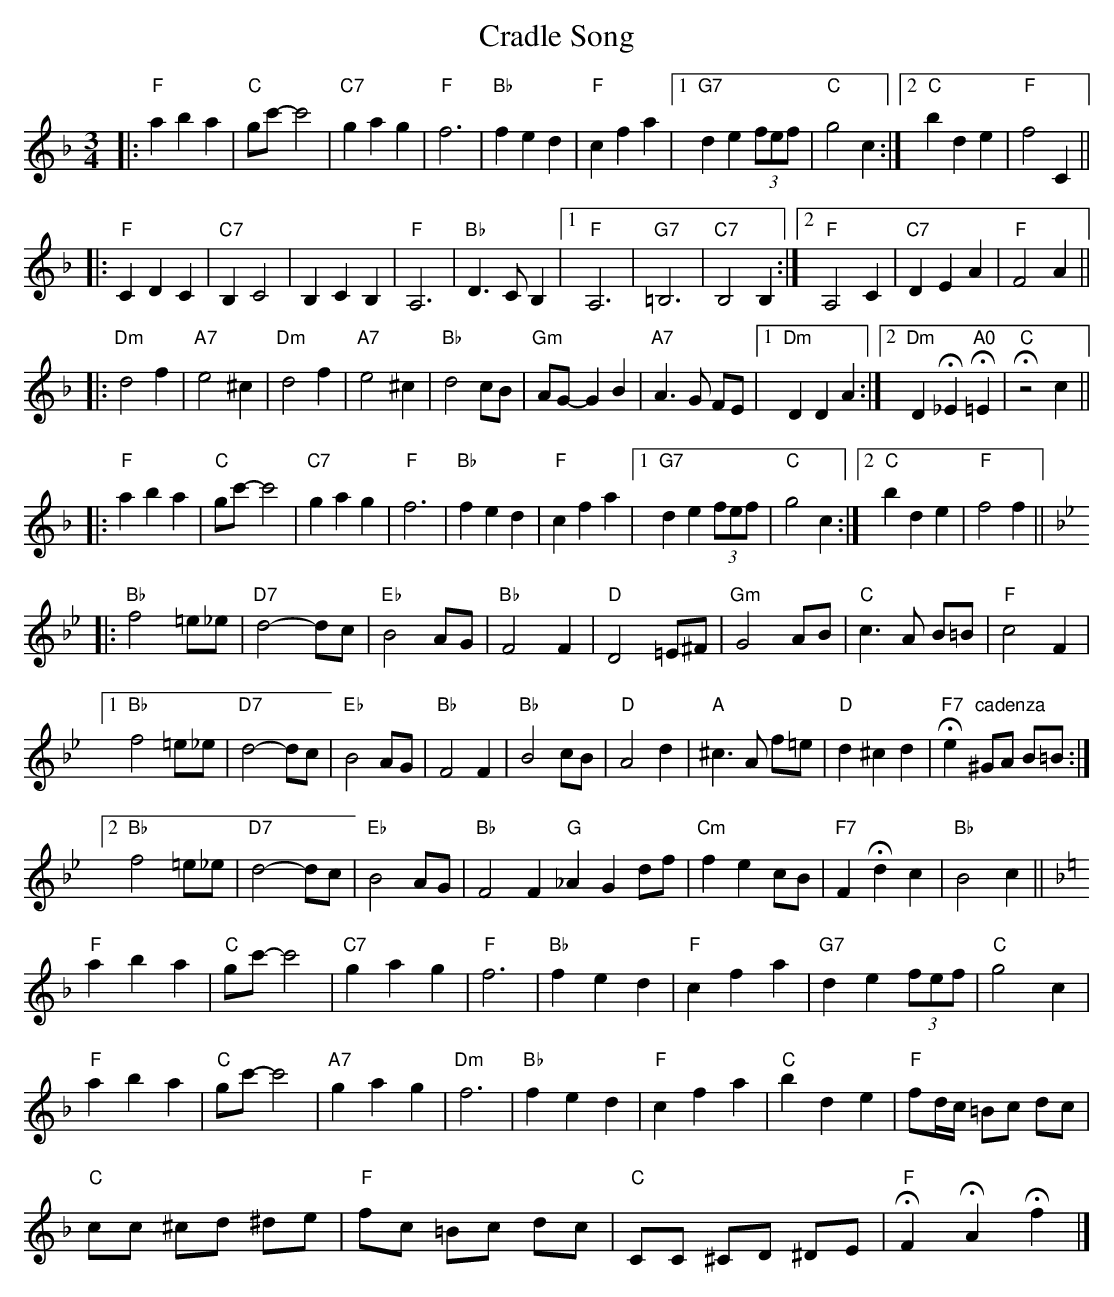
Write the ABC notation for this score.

X:1
T:Cradle Song
L:1/8
M:3/4
K:F
|:"F"a2b2a2 | "C"gc'-c'4 | "C7"g2a2g2 | "F"f6 | "Bb"f2e2d2 | "F"c2f2a2 |1 "G7"d2e2 (3fef | "C"g4c2 :|2 "C"b2d2e2 | "F"f4C2 ||
|:"F"C2D2C2 | "C7"B,2C4 | B,2C2B,2 | "F"A,6 | "Bb"D3CB,2 |1"F"A,6 | "G7"=B,6 | "C7"B,4B,2 :|2 "F"A,4C2 | "C7"D2E2A2 | "F"F4A2 ||
|:"Dm"d4f2 | "A7"e4^c2 | "Dm"d4f2 | "A7"e4^c2 | "Bb"d4cB | "Gm"AG- G2B2 | "A7"A3G FE |1"Dm"D2D2A2 :|2"Dm"D2H_E2 "A0"H=E2 | "C"Hz4c2 ||
|:"F"a2b2a2 | "C"gc'-c'4 | "C7"g2a2g2 | "F"f6 | "Bb"f2e2d2 | "F"c2f2a2 |1 "G7"d2e2 (3fef | "C"g4c2 :|2 "C"b2d2e2 | "F"f4f2 ||
K:Bb
|:"Bb"f4=e_e | "D7"d4-dc | "Eb"B4AG | "Bb"F4F2 | "D"D4=E^F | "Gm"G4AB | "C"c3A B=B | "F"c4F2 |1
"Bb"f4=e_e | "D7"d4-dc | "Eb"B4AG | "Bb"F4F2 |"Bb"B4cB | "D"A4d2 | "A"^c3A f=e | "D"d2^c2d2 |"F7" H e2 "cadenza" ^GA B=B :|2
"Bb"f4=e_e | "D7"d4-dc | "Eb"B4AG | "Bb"F4F2 "G"_A2G2df | "Cm"f2e2cB | "F7"F2Hd2c2 | "Bb"B4c2 ||
K:F
"F"a2b2a2 | "C"gc'-c'4 | "C7"g2a2g2 | "F"f6 | "Bb"f2e2d2 | "F"c2f2a2 | "G7"d2e2 (3fef | "C"g4c2 |
"F"a2b2a2 | "C"gc'-c'4 | "A7"g2a2g2 | "Dm"f6 | "Bb"f2e2d2 | "F"c2f2a2 | "C"b2d2e2 | "F"fd/c/ =Bc dc|
"C"cc ^cd ^de | "F"fc =Bc dc | "C"CC ^CD ^DE | "F"HF2 HA2 Hf2 |]
